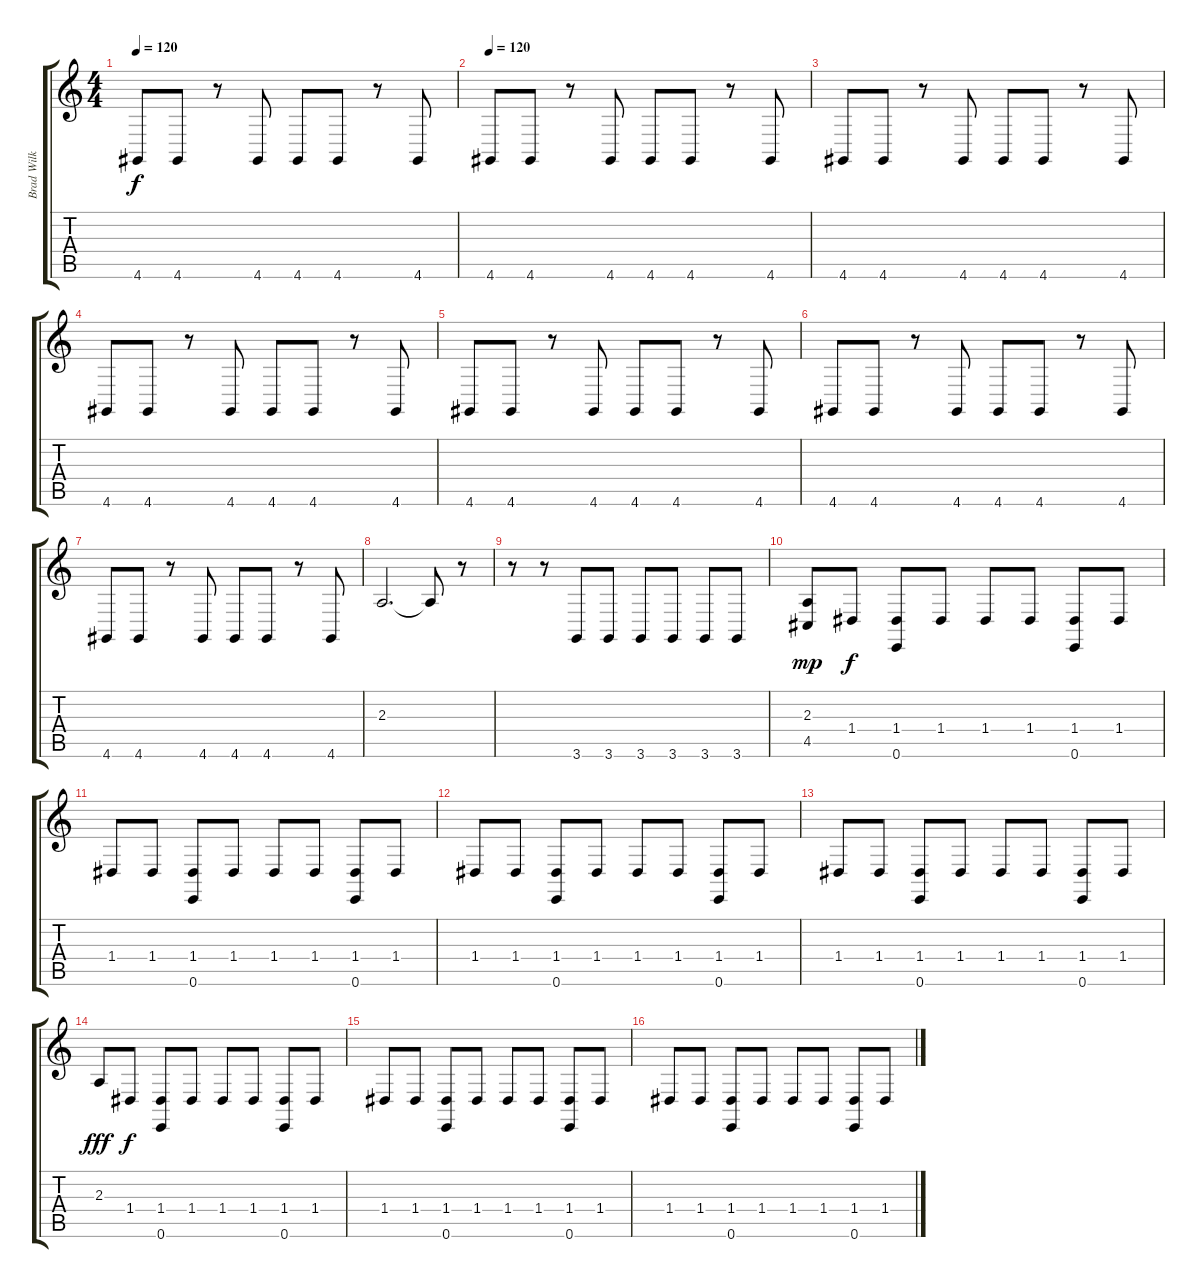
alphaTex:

\track ("Brad Wilk" "Brad Wilk") {instrument acousticgrandpiano}
\staff {score tabs}
\tuning (E4 B3 G3 D3 A2 E2) {hide}
\ts (4 4)
\tempo 120
\clef g2
\ks c
4.6.8{dy f} 4.6.8 r.8 4.6.8 4.6.8 4.6.8 r.8 4.6.8 |
\tempo 120
4.6.8 4.6.8 r.8 4.6.8 4.6.8 4.6.8 r.8 4.6.8 |
4.6.8 4.6.8 r.8 4.6.8 4.6.8 4.6.8 r.8 4.6.8 |
4.6.8 4.6.8 r.8 4.6.8 4.6.8 4.6.8 r.8 4.6.8 |
4.6.8 4.6.8 r.8 4.6.8 4.6.8 4.6.8 r.8 4.6.8 |
4.6.8 4.6.8 r.8 4.6.8 4.6.8 4.6.8 r.8 4.6.8 |
4.6.8 4.6.8 r.8 4.6.8 4.6.8 4.6.8 r.8 4.6.8 |
2.3.2{d} 2.3{t}.8 r.8 |
r.8{volume 1} r.8{volume 4} 3.6.8{volume 6} 3.6.8{volume 9} 3.6.8{volume 11} 3.6.8{volume 14} 3.6.8{volume 16} 3.6.8 |
(2.3 4.5).8{dy mp} 1.4.8{dy f} (1.4 0.6).8 1.4.8 1.4.8 1.4.8 (1.4 0.6).8 1.4.8 |
1.4.8 1.4.8 (1.4 0.6).8 1.4.8 1.4.8 1.4.8 (1.4 0.6).8 1.4.8 |
1.4.8 1.4.8 (1.4 0.6).8 1.4.8 1.4.8 1.4.8 (1.4 0.6).8 1.4.8 |
1.4.8 1.4.8 (1.4 0.6).8 1.4.8 1.4.8 1.4.8 (1.4 0.6).8 1.4.8 |
2.3.8{dy fff} 1.4.8{dy f} (1.4 0.6).8 1.4.8 1.4.8 1.4.8 (1.4 0.6).8 1.4.8 |
1.4.8 1.4.8 (1.4 0.6).8 1.4.8 1.4.8 1.4.8 (1.4 0.6).8 1.4.8 |
1.4.8 1.4.8 (1.4 0.6).8 1.4.8 1.4.8 1.4.8 (1.4 0.6).8 1.4.8
